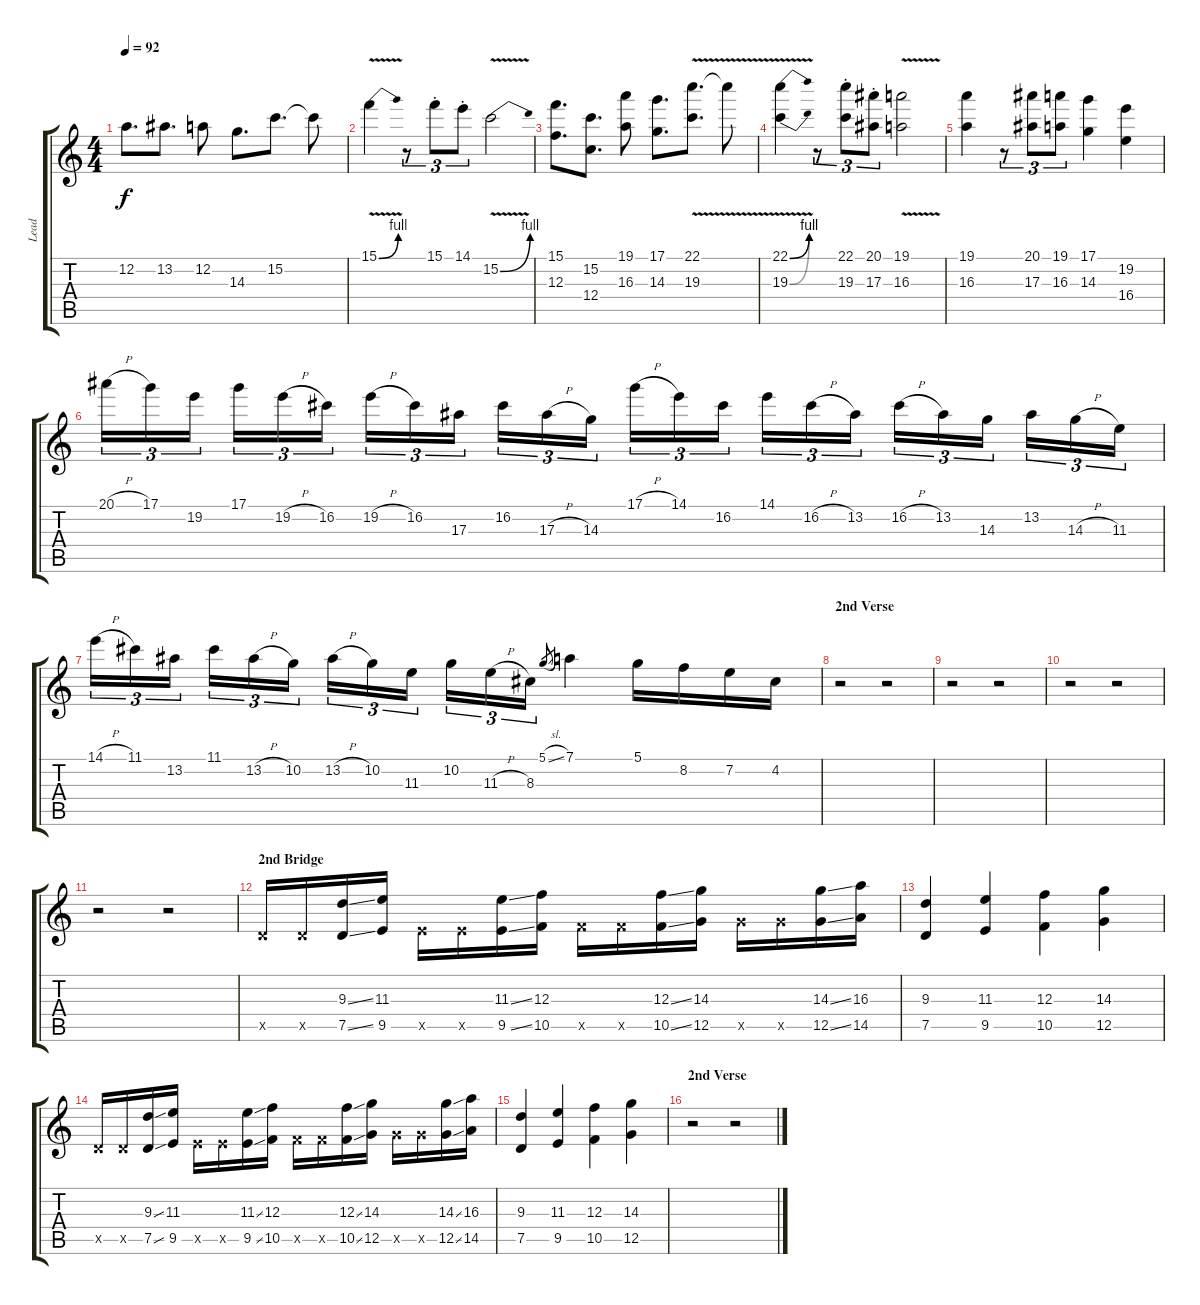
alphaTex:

\track ("Lead" "Lead") {instrument overdrivenguitar}
\staff {score tabs}
\tuning (D4 A3 F3 C3 G2 D2) {hide}
\ts (4 4)
\tempo 92
\clef g2
\ks c
12.2.8{d dy f} 13.2.8{d} 12.2.8 14.3.8{d} 15.2.8{d} 15.2{t}.8 |
15.1{be (bend 0 0 60 4) v}.4 r.8{tu (3 2)} 15.1{st}.8{tu (3 2)} 14.1{st}.8{tu (3 2)} 15.2{be (bend 0 0 60 4) v}.2 |
(15.1 12.3).8{d} (15.2 12.4).8{d} (19.1 16.3).8 (17.1 14.3).8{d} (22.1{v} 19.3{v}).8{d} 22.1{t}.8 |
(22.1{be (bend 0 0 60 4) v} 19.3{be (bend 0 0 60 4) v}).4 r.8{tu (3 2)} (22.1{st} 19.3).8{tu (3 2)} (20.1{st} 17.3).8{tu (3 2)} (19.1{v} 16.3{v}).2 |
(19.1 16.3).4 r.8{tu (3 2)} (20.1 17.3).8{tu (3 2)} (19.1 16.3).8{tu (3 2)} (17.1 14.3).4 (19.2 16.4).4 |
20.1{h}.16{tu (3 2)} 17.1.16{tu (3 2)} 19.2.16{tu (3 2)} 17.1.16{tu (3 2)} 19.2{h}.16{tu (3 2)} 16.2.16{tu (3 2)} 19.2{h}.16{tu (3 2)} 16.2.16{tu (3 2)} 17.3.16{tu (3 2)} 16.2.16{tu (3 2)} 17.3{h}.16{tu (3 2)} 14.3.16{tu (3 2)} 17.1{h}.16{tu (3 2)} 14.1.16{tu (3 2)} 16.2.16{tu (3 2)} 14.1.16{tu (3 2)} 16.2{h}.16{tu (3 2)} 13.2.16{tu (3 2)} 16.2{h}.16{tu (3 2)} 13.2.16{tu (3 2)} 14.3.16{tu (3 2)} 13.2.16{tu (3 2)} 14.3{h}.16{tu (3 2)} 11.3.16{tu (3 2)} |
14.1{h}.16{tu (3 2)} 11.1.16{tu (3 2)} 13.2.16{tu (3 2)} 11.1.16{tu (3 2)} 13.2{h}.16{tu (3 2)} 10.2.16{tu (3 2)} 13.2{h}.16{tu (3 2)} 10.2.16{tu (3 2)} 11.3.16{tu (3 2)} 10.2.16{tu (3 2)} 11.3{h}.16{tu (3 2)} 8.3.16{tu (3 2)} 5.1{sl}.8{gr} 7.1.4 5.1.16 8.2.16 7.2.16 4.2.16 |
\section ("" "2nd Verse")
r.2 r.2 |
r.2 r.2 |
r.2 r.2 |
r.2 r.2 |
\section ("" "2nd Bridge")
7.5{x}.16 7.5{x}.16 (9.3{ss} 7.5{ss}).16 (11.3 9.5).16 9.5{x}.16 9.5{x}.16 (11.3{ss} 9.5{ss}).16 (12.3 10.5).16 10.5{x}.16 10.5{x}.16 (12.3{ss} 10.5{ss}).16 (14.3 12.5).16 12.5{x}.16 12.5{x}.16 (14.3{ss} 12.5{ss}).16 (16.3 14.5).16 |
(9.3 7.5).4 (11.3 9.5).4 (12.3 10.5).4 (14.3 12.5).4 |
7.5{x}.16 7.5{x}.16 (9.3{ss} 7.5{ss}).16 (11.3 9.5).16 9.5{x}.16 9.5{x}.16 (11.3{ss} 9.5{ss}).16 (12.3 10.5).16 10.5{x}.16 10.5{x}.16 (12.3{ss} 10.5{ss}).16 (14.3 12.5).16 12.5{x}.16 12.5{x}.16 (14.3{ss} 12.5{ss}).16 (16.3 14.5).16 |
(9.3 7.5).4 (11.3 9.5).4 (12.3 10.5).4 (14.3 12.5).4 |
\section ("" "2nd Verse")
r.2 r.2
